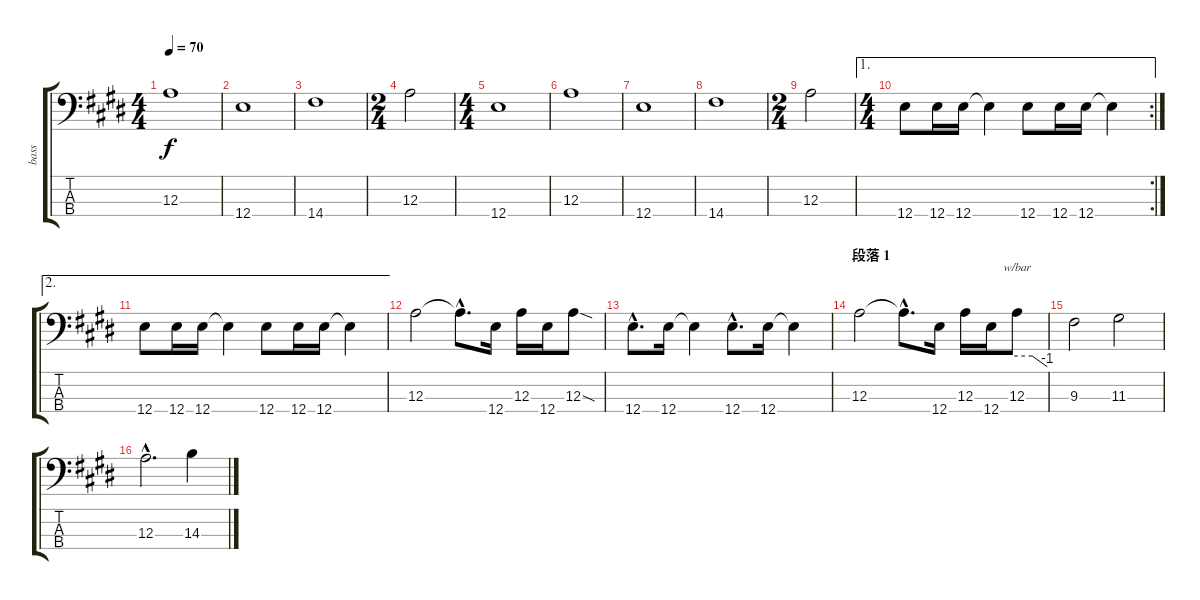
\track ("bass" "bass") {instrument fretlessbass}
\staff {score tabs}
\tuning (G2 D2 A1 E1) {hide}
\ts (4 4)
\tempo 70
\clef f4
\ks e
12.3.1{dy f} |
12.4.1 |
14.4.1 |
\ts (2 4)
12.3.2 |
\ts (4 4)
12.4.1 |
12.3.1 |
12.4.1 |
14.4.1 |
\ts (2 4)
12.3.2 |
\ae 1
\rc 2
\ts (4 4)
12.4.8 12.4.16 12.4.16 12.4{t}.4 12.4.8 12.4.16 12.4.16 12.4{t}.4 |
\ae 2
12.4.8 12.4.16 12.4.16 12.4{t}.4 12.4.8 12.4.16 12.4.16 12.4{t}.4 |
12.3.2 12.3{hac t}.8{d} 12.4.16 12.3.16 12.4.16 12.3{sod}.8 |
12.4{hac}.8{d} 12.4.16 12.4{t}.4 12.4{hac}.8{d} 12.4.16 12.4{t}.4 |
\section ("" "段落 1")
12.3.2 12.3{hac t}.8{d} 12.4.16 12.3.16 12.4.16 12.3.8{tbe (custom default 0 0 30 0 60 -4)} |
9.3.2 11.3.2 |
12.3{hac}.2{d} 14.3.4
